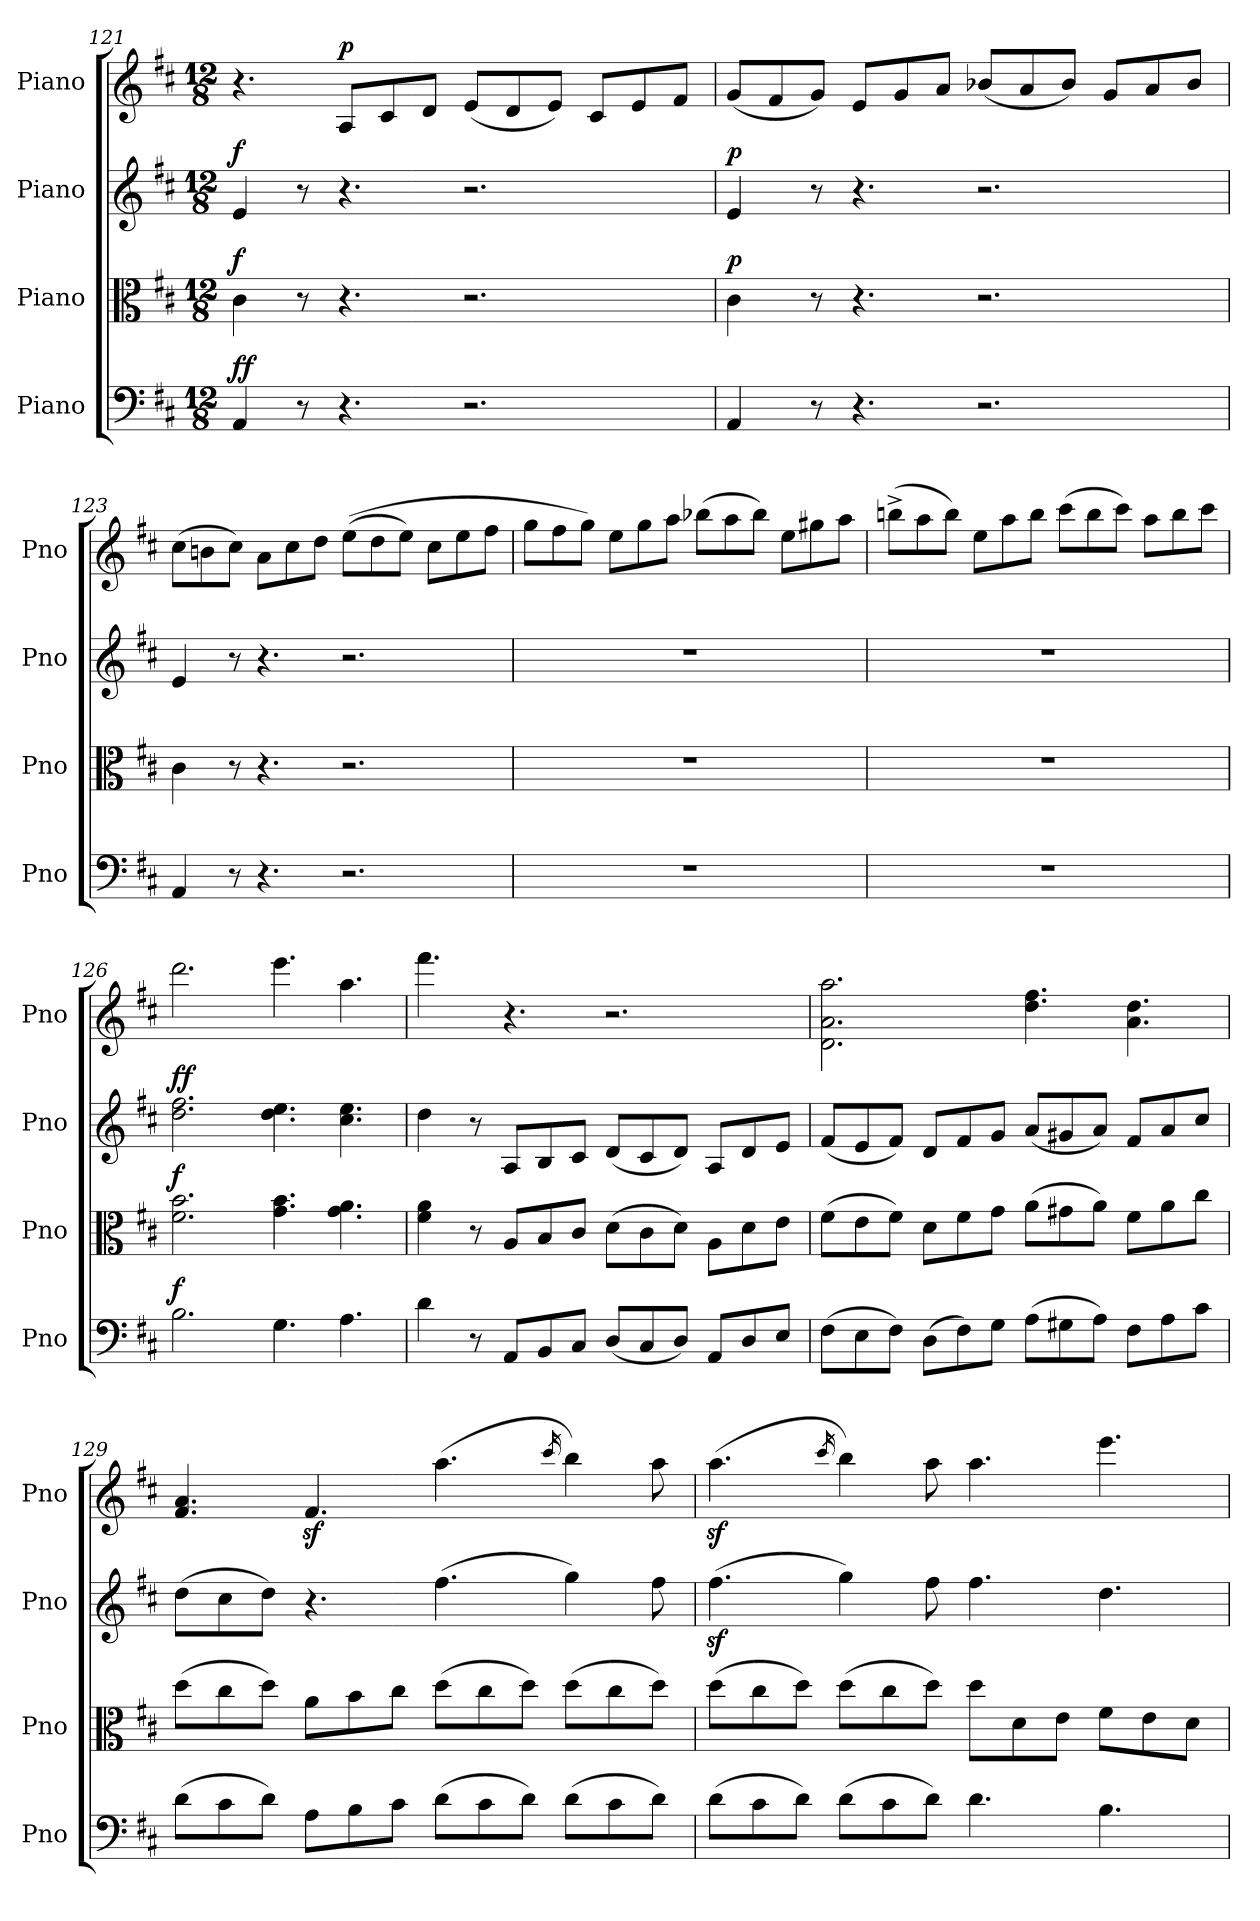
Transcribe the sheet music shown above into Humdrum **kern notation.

**kern	**dynam	**kern	**dynam	**kern	**dynam	**kern	**dynam
*part4	*part4	*part3	*part3	*part2	*part2	*part1	*part1
*staff4	*staff4	*staff3	*staff3	*staff2	*staff2	*staff1	*staff1
*I"Piano	*	*I"Piano	*	*I"Piano	*	*I"Piano	*
*I'Pno	*	*I'Pno	*	*I'Pno	*	*I'Pno	*
*clefF4	*	*clefC3	*	*clefG2	*	*clefG2	*
*k[f#c#]	*	*k[f#c#]	*	*k[f#c#]	*	*k[f#c#]	*
*M12/8	*	*M12/8	*	*M12/8	*	*M12/8	*
=121	=121	=121	=121	=121	=121	=121	=121
!	!LO:DY:a	!	!	!	!	!	!
!	!LO:DY:n=1:a	!	!LO:DY:a	!	!LO:DY:a	!	!
4AA/	f f	4c#\	f	4e/	f	4.r	.
8r	.	8r	.	8r	.	.	.
!	!	!	!	!	!	!	!LO:DY:a
4.r	.	4.r	.	4.r	.	8A/L	p
.	.	.	.	.	.	8c#/	.
.	.	.	.	.	.	8d/J	.
2.r	.	2.r	.	2.r	.	(8e/L	.
.	.	.	.	.	.	8d/	.
.	.	.	.	.	.	8e/J)	.
.	.	.	.	.	.	8c#/L	.
.	.	.	.	.	.	8e/	.
.	.	.	.	.	.	8f#/J	.
=122	=122	=122	=122	=122	=122	=122	=122
!	!LO:DY:a	!	!	!	!	!	!
!	!LO:DY:n=1:a	!	!	!	!	!	!
!	!LO:DY:n=2:a	!	!LO:DY:a	!	!LO:DY:a	!	!
4AA/	p f f	4c#\	p	4e/	p	(8g/L	.
.	.	.	.	.	.	8f#/	.
8r	.	8r	.	8r	.	8g/J)	.
4.r	.	4.r	.	4.r	.	8e/L	.
.	.	.	.	.	.	8g/	.
.	.	.	.	.	.	8a/J	.
2.r	.	2.r	.	2.r	.	(8b-X/L	.
.	.	.	.	.	.	8a/	.
.	.	.	.	.	.	8b-/J)	.
.	.	.	.	.	.	8g/L	.
.	.	.	.	.	.	8a/	.
.	.	.	.	.	.	8b-/J	.
=123	=123	=123	=123	=123	=123	=123	=123
4AA/	.	4c#\	.	4e/	.	(8cc#\L	.
.	.	.	.	.	.	8bn\	.
8r	.	8r	.	8r	.	8cc#\J)	.
4.r	.	4.r	.	4.r	.	8a\L	.
.	.	.	.	.	.	8cc#\	.
.	.	.	.	.	.	8dd\J	.
2.r	.	2.r	.	2.r	.	((8ee\L	.
.	.	.	.	.	.	8dd\	.
.	.	.	.	.	.	8ee\J)	.
.	.	.	.	.	.	8cc#\L	.
.	.	.	.	.	.	8ee\	.
.	.	.	.	.	.	8ff#\J	.
!!LO:LB:g=z
=124	=124	=124	=124	=124	=124	=124	=124
1.r	.	1.r	.	1.r	.	8gg\L	.
.	.	.	.	.	.	8ff#\	.
.	.	.	.	.	.	8gg\J)	.
.	.	.	.	.	.	8ee\L	.
.	.	.	.	.	.	8gg\	.
.	.	.	.	.	.	8aa\J	.
.	.	.	.	.	.	(8bb-X\L	.
.	.	.	.	.	.	8aa\	.
.	.	.	.	.	.	8bb-\J)	.
.	.	.	.	.	.	8ee\L	.
.	.	.	.	.	.	8gg#X\	.
.	.	.	.	.	.	8aa\J	.
=125	=125	=125	=125	=125	=125	=125	=125
1.r	.	1.r	.	1.r	.	(8bbn^\L	.
.	.	.	.	.	.	8aa\	.
.	.	.	.	.	.	8bb\J)	.
.	.	.	.	.	.	8ee\L	.
.	.	.	.	.	.	8aa\	.
.	.	.	.	.	.	8bb\J	.
.	.	.	.	.	.	(8ccc#\L	.
.	.	.	.	.	.	8bb\	.
.	.	.	.	.	.	8ccc#\J)	.
.	.	.	.	.	.	8aa\L	.
.	.	.	.	.	.	8bb\	.
.	.	.	.	.	.	8ccc#\J	.
=126	=126	=126	=126	=126	=126	=126	=126
!	!LO:DY:a	!	!LO:DY:a	!	!LO:DY:a	!	!
!	!	!	!	!	!LO:DY:n=1:a	!	!
2.B\	f	2.f#\ 2.b\	f	2.dd\ 2.ff#\	f f	2.ddd\	.
4.G\	.	4.g\ 4.b\	.	4.dd\ 4.ee\	.	4.eee\	.
4.A\	.	4.g\ 4.a\	.	4.cc#\ 4.ee\	.	4.aa\	.
=127	=127	=127	=127	=127	=127	=127	=127
4d\	.	4f#\ 4a\	.	4dd\	.	4.fff#\	.
8r	.	8r	.	8r	.	.	.
8AA/L	.	8A/L	.	8A/L	.	4.r	.
8BB/	.	8B/	.	8B/	.	.	.
8C#/J	.	8c#/J	.	8c#/J	.	.	.
(8D/L	.	(8d\L	.	(8d/L	.	2.r	.
8C#/	.	8c#\	.	8c#/	.	.	.
8D/J)	.	8d\J)	.	8d/J)	.	.	.
8AA/L	.	8A\L	.	8A/L	.	.	.
8D/	.	8d\	.	8d/	.	.	.
8E/J	.	8e\J	.	8e/J	.	.	.
=128	=128	=128	=128	=128	=128	=128	=128
(8F#\L	.	(8f#\L	.	(8f#/L	.	2.d\ 2.a\ 2.aa\	.
8E\	.	8e\	.	8e/	.	.	.
8F#\J)	.	8f#\J)	.	8f#/J)	.	.	.
(8D\L	.	8d\L	.	8d/L	.	.	.
8F#\)	.	8f#\	.	8f#/	.	.	.
8G\J	.	8g\J	.	8g/J	.	.	.
(8A\L	.	(8a\L	.	(8a/L	.	4.dd\ 4.ff#\	.
8G#X\	.	8g#X\	.	8g#X/	.	.	.
8A\J)	.	8a\J)	.	8a/J)	.	.	.
8F#\L	.	8f#\L	.	8f#/L	.	4.a\ 4.dd\	.
8A\	.	8a\	.	8a/	.	.	.
8c#\J	.	8cc#\J	.	8cc#/J	.	.	.
!!LO:PB:g=z
=129	=129	=129	=129	=129	=129	=129	=129
(8d\L	.	(8dd\L	.	(8dd\L	.	4.f#/ 4.a/	.
8c#\	.	8cc#\	.	8cc#\	.	.	.
8d\J)	.	8dd\J)	.	8dd\J)	.	.	.
8A\L	.	8a\L	.	4.r	.	4.f#z>/	.
8B\	.	8b\	.	.	.	.	.
8c#\J	.	8cc#\J	.	.	.	.	.
(8d\L	.	(8dd\L	.	(4.ff#\	.	(4.aa\	.
8c#\	.	8cc#\	.	.	.	.	.
8d\J)	.	8dd\J)	.	.	.	.	.
.	.	.	.	.	.	16qccc#/	.
(8d\L	.	(8dd\L	.	4gg\)	.	4bb\)	.
8c#\	.	8cc#\	.	.	.	.	.
8d\J)	.	8dd\J)	.	8ff#\	.	8aa\	.
=130	=130	=130	=130	=130	=130	=130	=130
(8d\L	.	(8dd\L	.	(4.ff#z>\	.	(4.aaz>\	.
8c#\	.	8cc#\	.	.	.	.	.
8d\J)	.	8dd\J)	.	.	.	.	.
.	.	.	.	.	.	16qccc#/	.
(8d\L	.	(8dd\L	.	4gg\)	.	4bb\)	.
8c#\	.	8cc#\	.	.	.	.	.
8d\J)	.	8dd\J)	.	8ff#\	.	8aa\	.
4.d\	.	8dd\L	.	4.ff#\	.	4.aa\	.
.	.	8d\	.	.	.	.	.
.	.	8e\J	.	.	.	.	.
4.B\	.	8f#\L	.	4.dd\	.	4.eee\	.
.	.	8e\	.	.	.	.	.
.	.	8d\J	.	.	.	.	.
=	=	=	=	=	=	=	=
*-	*-	*-	*-	*-	*-	*-	*-
